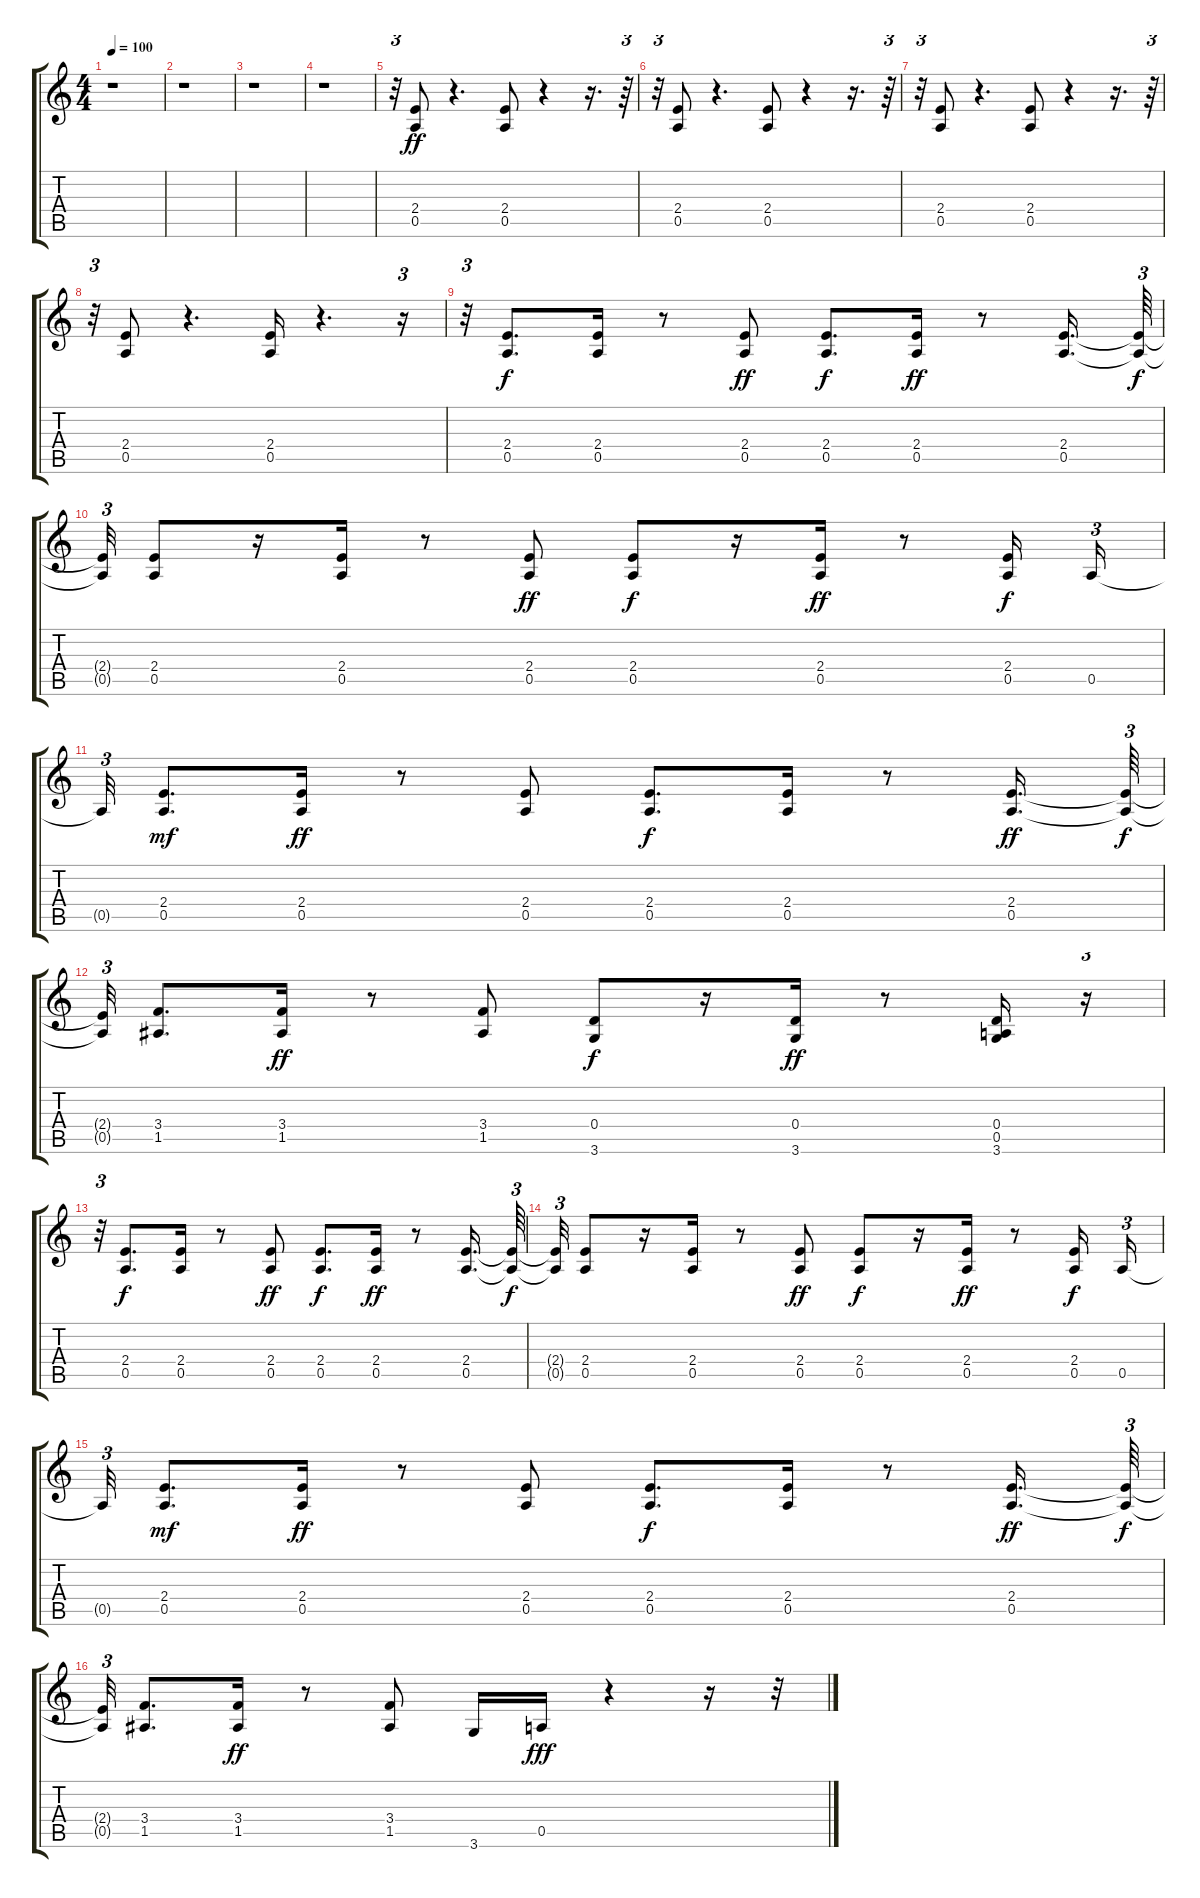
\track "" {instrument electricbassfinger}
\staff {score tabs}
\tuning (E4 B3 G3 D3 A2 E2) {hide}
\ts (4 4)
\tempo 100
\clef g2
\ks c
r.1{dy f} |
r.1 |
r.1 |
r.1 |
r.32{tu (3 2)} (2.4 0.5).8{dy ff} r.4{d} (2.4 0.5).8 r.4 r.16{d} r.64{tu (3 2)} |
r.32{tu (3 2)} (2.4 0.5).8 r.4{d} (2.4 0.5).8 r.4 r.16{d} r.64{tu (3 2)} |
r.32{tu (3 2)} (2.4 0.5).8 r.4{d} (2.4 0.5).8 r.4 r.16{d} r.64{tu (3 2)} |
r.32{tu (3 2)} (2.4 0.5).8 r.4{d} (2.4 0.5).16 r.4{d} r.16{tu (3 2)} |
r.32{tu (3 2)} (2.4 0.5).8{d dy f} (2.4 0.5).16 r.8 (2.4 0.5).8{dy ff} (2.4 0.5).8{d dy f} (2.4 0.5).16{dy ff} r.8 (2.4 0.5).16{d} (2.4{t} 0.5{t}).64{tu (3 2) dy f} |
(2.4{t} 0.5{t}).32{tu (3 2)} (2.4 0.5).8 r.16 (2.4 0.5).16 r.8 (2.4 0.5).8{dy ff} (2.4 0.5).8{dy f} r.16 (2.4 0.5).16{dy ff} r.8 (2.4 0.5).16{dy f} 0.5.16{tu (3 2)} |
0.5{t}.32{tu (3 2)} (2.4 0.5).8{d dy mf} (2.4 0.5).16{dy ff} r.8 (2.4 0.5).8 (2.4 0.5).8{d dy f} (2.4 0.5).16 r.8 (2.4 0.5).16{d dy ff} (2.4{t} 0.5{t}).64{tu (3 2) dy f} |
(2.4{t} 0.5{t}).32{tu (3 2)} (3.4 1.5).8{d} (3.4 1.5).16{dy ff} r.8 (3.4 1.5).8 (0.4 3.6).8{dy f} r.16 (0.4 3.6).16{dy ff} r.8 (0.4 0.5 3.6).16 r.16{tu (3 2)} |
r.32{tu (3 2)} (2.4 0.5).8{d dy f} (2.4 0.5).16 r.8 (2.4 0.5).8{dy ff} (2.4 0.5).8{d dy f} (2.4 0.5).16{dy ff} r.8 (2.4 0.5).16{d} (2.4{t} 0.5{t}).64{tu (3 2) dy f} |
(2.4{t} 0.5{t}).32{tu (3 2)} (2.4 0.5).8 r.16 (2.4 0.5).16 r.8 (2.4 0.5).8{dy ff} (2.4 0.5).8{dy f} r.16 (2.4 0.5).16{dy ff} r.8 (2.4 0.5).16{dy f} 0.5.16{tu (3 2)} |
0.5{t}.32{tu (3 2)} (2.4 0.5).8{d dy mf} (2.4 0.5).16{dy ff} r.8 (2.4 0.5).8 (2.4 0.5).8{d dy f} (2.4 0.5).16 r.8 (2.4 0.5).16{d dy ff} (2.4{t} 0.5{t}).64{tu (3 2) dy f} |
(2.4{t} 0.5{t}).32{tu (3 2)} (3.4 1.5).8{d} (3.4 1.5).16{dy ff} r.8 (3.4 1.5).8 3.6.16 0.5.16{dy fff} r.4 r.16 r.32
